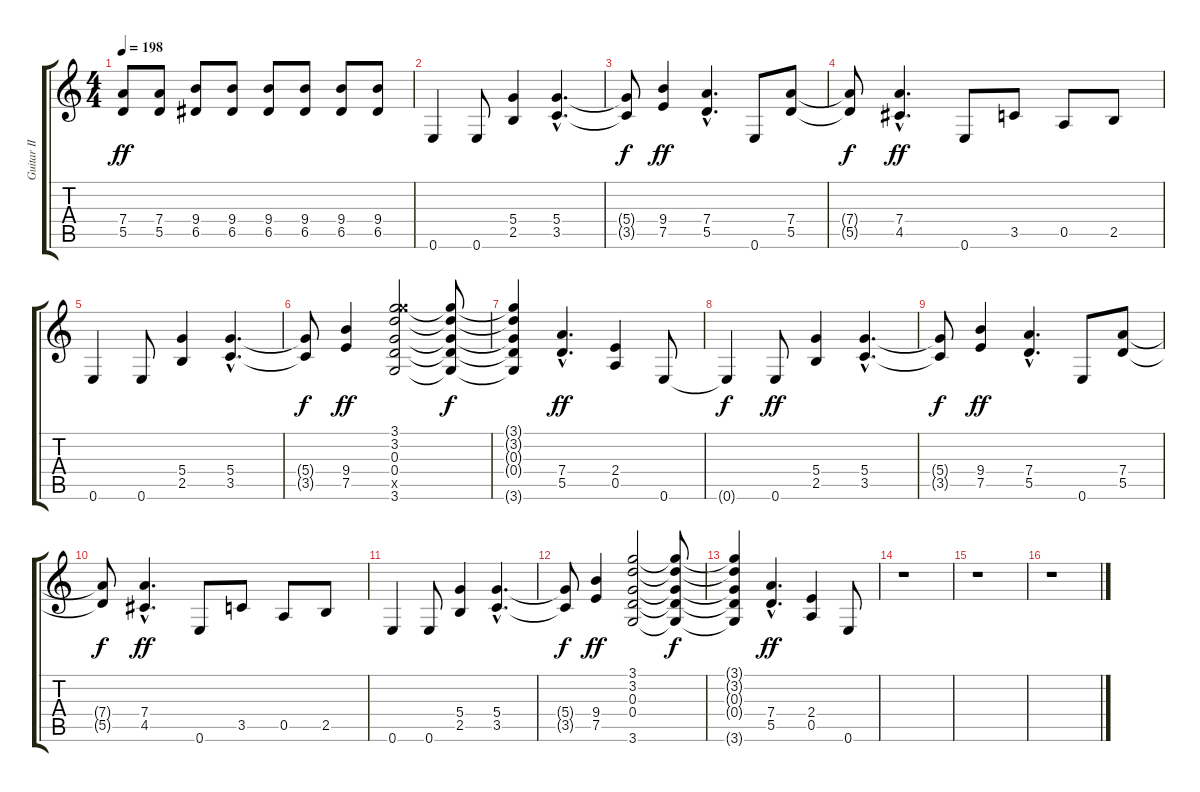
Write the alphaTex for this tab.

\track ("Guitar II" "Guitar II") {instrument overdrivenguitar}
\staff {score tabs}
\tuning (E4 B3 G3 D3 A2 E2) {hide}
\ts (4 4)
\tempo 198
\clef g2
\ks c
(7.4 5.5).8{dy ff} (7.4 5.5).8 (9.4 6.5).8 (9.4 6.5).8 (9.4 6.5).8 (9.4 6.5).8 (9.4 6.5).8 (9.4 6.5).8 |
0.6.4{instrument overdrivenguitar} 0.6.8 (5.4 2.5).4 (5.4{hac} 3.5{hac}).4{d} |
(5.4{t} 3.5{t}).8{dy f} (9.4 7.5).4{dy ff} (7.4{hac} 5.5{hac}).4{d} 0.6.8 (7.4 5.5).8 |
(7.4{t} 5.5{t}).8{dy f} (7.4{hac} 4.5{hac}).4{d dy ff} 0.6.8 3.5.8 0.5.8 2.5.8 |
0.6.4 0.6.8 (5.4 2.5).4 (5.4{hac} 3.5{hac}).4{d} |
(5.4{t} 3.5{t}).8{dy f} (9.4 7.5).4{dy ff} (3.1 3.2 0.3 0.4 22.5{x} 3.6).2 (3.1{t} 3.2{t} 0.3{t} 0.4{t} 3.6{t}).8{dy f} |
(3.1{t} 3.2{t} 0.3{t} 0.4{t} 3.6{t}).4 (7.4{hac} 5.5{hac}).4{d dy ff} (2.4 0.5).4 0.6.8 |
0.6{t}.4{dy f} 0.6.8{dy ff} (5.4 2.5).4 (5.4{hac} 3.5{hac}).4{d} |
(5.4{t} 3.5{t}).8{dy f} (9.4 7.5).4{dy ff} (7.4{hac} 5.5{hac}).4{d} 0.6.8 (7.4 5.5).8 |
(7.4{t} 5.5{t}).8{dy f} (7.4{hac} 4.5{hac}).4{d dy ff} 0.6.8 3.5.8 0.5.8 2.5.8 |
0.6.4 0.6.8 (5.4 2.5).4 (5.4{hac} 3.5{hac}).4{d} |
(5.4{t} 3.5{t}).8{dy f} (9.4 7.5).4{dy ff} (3.1 3.2 0.3 0.4 3.6).2 (3.1{t} 3.2{t} 0.3{t} 0.4{t} 3.6{t}).8{dy f} |
(3.1{t} 3.2{t} 0.3{t} 0.4{t} 3.6{t}).4 (7.4{hac} 5.5{hac}).4{d dy ff} (2.4 0.5).4 0.6.8 |
r.1 |
r.1 |
r.1
